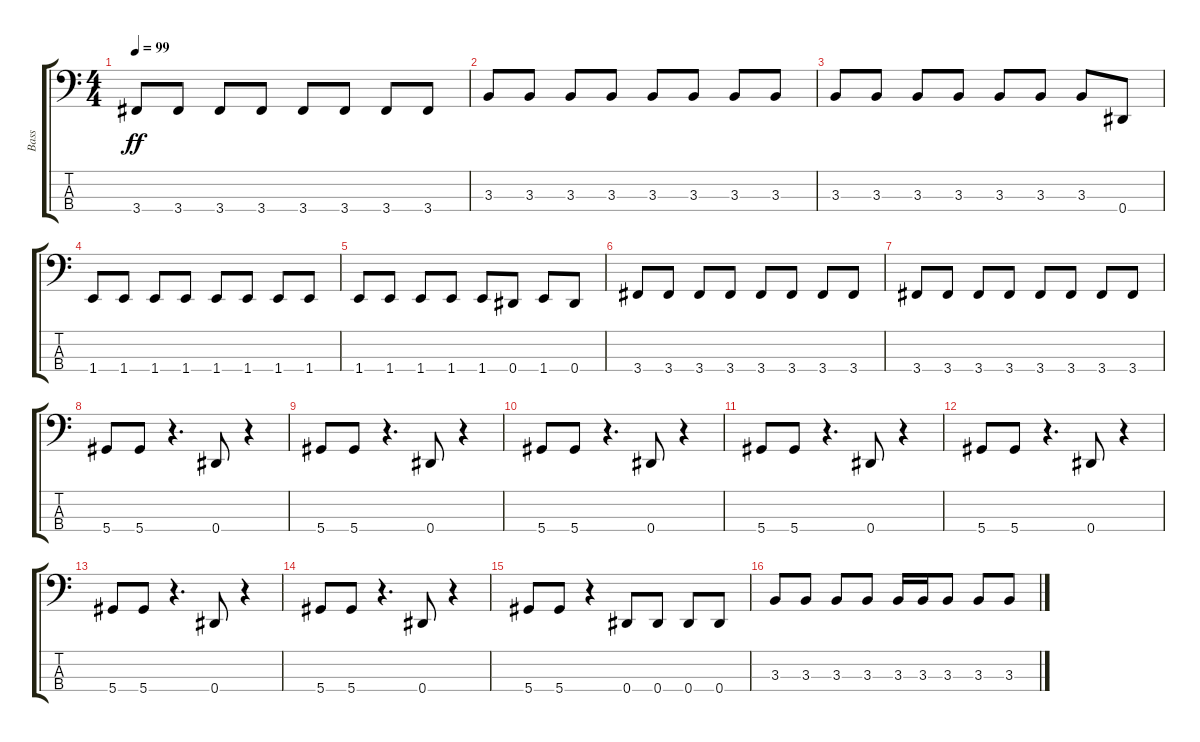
\track ("Bass" "Bass") {instrument electricbasspick}
\staff {score tabs}
\tuning (Gb2 Db2 Ab1 Eb1) {hide}
\ts (4 4)
\tempo 99
\clef f4
\ks c
3.4.8{dy ff} 3.4.8 3.4.8 3.4.8 3.4.8 3.4.8 3.4.8 3.4.8 |
3.3.8 3.3.8 3.3.8 3.3.8 3.3.8 3.3.8 3.3.8 3.3.8 |
3.3.8 3.3.8 3.3.8 3.3.8 3.3.8 3.3.8 3.3.8 0.4.8 |
1.4.8 1.4.8 1.4.8 1.4.8 1.4.8 1.4.8 1.4.8 1.4.8 |
1.4.8 1.4.8 1.4.8 1.4.8 1.4.8 0.4.8 1.4.8 0.4.8 |
3.4.8 3.4.8 3.4.8 3.4.8 3.4.8 3.4.8 3.4.8 3.4.8 |
3.4.8 3.4.8 3.4.8 3.4.8 3.4.8 3.4.8 3.4.8 3.4.8 |
5.4.8 5.4.8 r.4{d} 0.4.8 r.4 |
5.4.8 5.4.8 r.4{d} 0.4.8 r.4 |
5.4.8 5.4.8 r.4{d} 0.4.8 r.4 |
5.4.8 5.4.8 r.4{d} 0.4.8 r.4 |
5.4.8 5.4.8 r.4{d} 0.4.8 r.4 |
5.4.8 5.4.8 r.4{d} 0.4.8 r.4 |
5.4.8 5.4.8 r.4{d} 0.4.8 r.4 |
5.4.8 5.4.8 r.4 0.4.8 0.4.8 0.4.8 0.4.8 |
3.3.8 3.3.8 3.3.8 3.3.8 3.3.16 3.3.16 3.3.8 3.3.8 3.3.8
